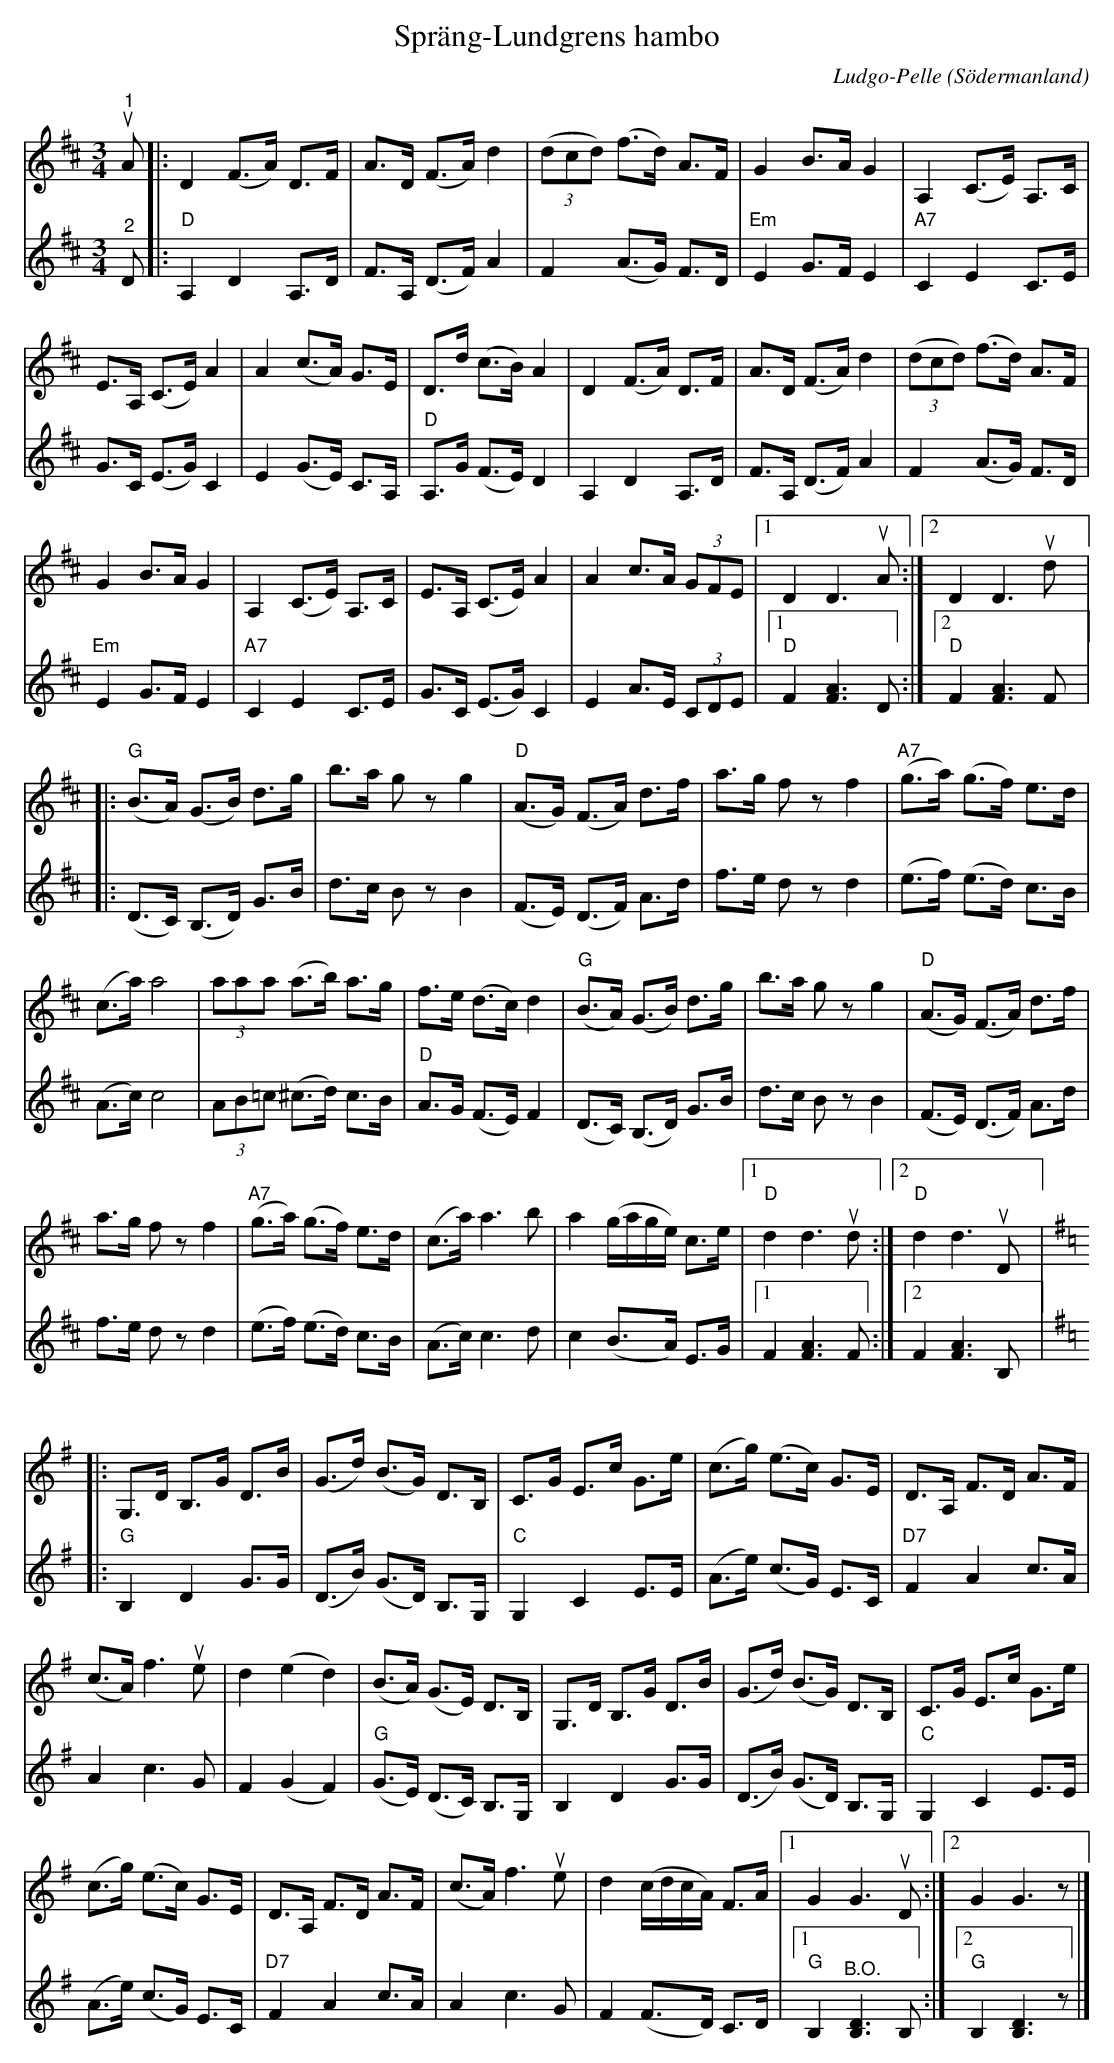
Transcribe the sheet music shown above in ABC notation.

X:1
T:Spräng-Lundgrens hambo
C:Ludgo-Pelle
O:Södermanland
L:1/8
M:3/4
K:D
V:1
"^1"u A |: D2 (F>A) D>F | A>D (F>A) d2 | (3(dcd) (f>d) A>F | G2 B>A G2 | A,2 (C>E) A,>C |
E>A, (C>E) A2 | A2 (c>A) G>E | D>d (c>B) A2 | D2 (F>A) D>F | A>D (F>A) d2 | (3(dcd) (f>d) A>F |
G2 B>A G2 | A,2 (C>E) A,>C | E>A, (C>E) A2 | A2 c>A (3GFE |1 D2 D3u A :|2 D2 D3u d |:
"G" (B>A) (G>B) d>g | b>a g z g2 |"D" (A>G) (F>A) d>f | a>g f z f2 |"A7" (g>a) (g>f) e>d |
(c>a) a4 | (3aaa (a>b) a>g | f>e (d>c) d2 |"G" (B>A) (G>B) d>g | b>a g z g2 | "D" (A>G) (F>A) d>f |
a>g f z f2 |"A7" (g>a) (g>f) e>d | (c>a) a3 b | a2 (g/a/g/e/) c>e |1 "D" d2 d3u d :|2"D" d2 d3u D |:
[K:G] G,>D B,>G D>B | (G>d) (B>G) D>B, | C>G E>c G>e | (c>g) (e>c) G>E | D>A, F>D A>F |
(c>A) f3u e | d2 (e2 d2) | (B>A) (G>E) D>B, | G,>D B,>G D>B | (G>d) (B>G) D>B, | C>G E>c G>e |
(c>g) (e>c) G>E | D>A, F>D A>F | (c>A) f3u e | d2 (c/d/c/A/) F>A |1 G2 G3u D :|2 G2 G3 z |]
V:2
"^2" D |:"D" A,2 D2 A,>D | F>A, (D>F) A2 | F2 (A>G) F>D |"Em" E2 G>F E2 |"A7" C2 E2 C>E |
G>C (E>G) C2 | E2 (G>E) C>A, |"D" A,>G (F>E) D2 | A,2 D2 A,>D | F>A, (D>F) A2 | F2 (A>G) F>D |
"Em" E2 G>F E2 |"A7" C2 E2 C>E | G>C (E>G) C2 | E2 A>E (3CDE |1"D" F2 [FA]3 D :|2 "D" F2 [FA]3 F |:
(D>C) (B,>D) G>B | d>c B z B2 | (F>E) (D>F) A>d | f>e d z d2 | (e>f) (e>d) c>B | (A>c) c4 |
(3AB=c (^c>d) c>B |"D" A>G (F>E) F2 | (D>C) (B,>D) G>B | d>c B z B2 | (F>E) (D>F) A>d |
f>e d z d2 | (e>f) (e>d) c>B | (A>c) c3 d | c2 (B>A) E>G |1 F2 [FA]3 F :|2 F2 [FA]3 B, |:
[K:G]"G" B,2 D2 G>G | (D>B) (G>D) B,>G, |"C" G,2 C2 E>E | (A>e) (c>G) E>C | "D7" F2 A2 c>A |
A2 c3 G | F2 (G2 F2) |"G" (G>E) (D>C) B,>G, | B,2 D2 G>G | (D>B) (G>D) B,>G, | "C" G,2 C2 E>E |
(A>e) (c>G) E>C |"D7" F2 A2 c>A | A2 c3 G | F2 (F>D) C>D |1 "G" B,2 "^B.O." [B,D]3 B, :|2"G" B,2 [B,D]3 z |]
